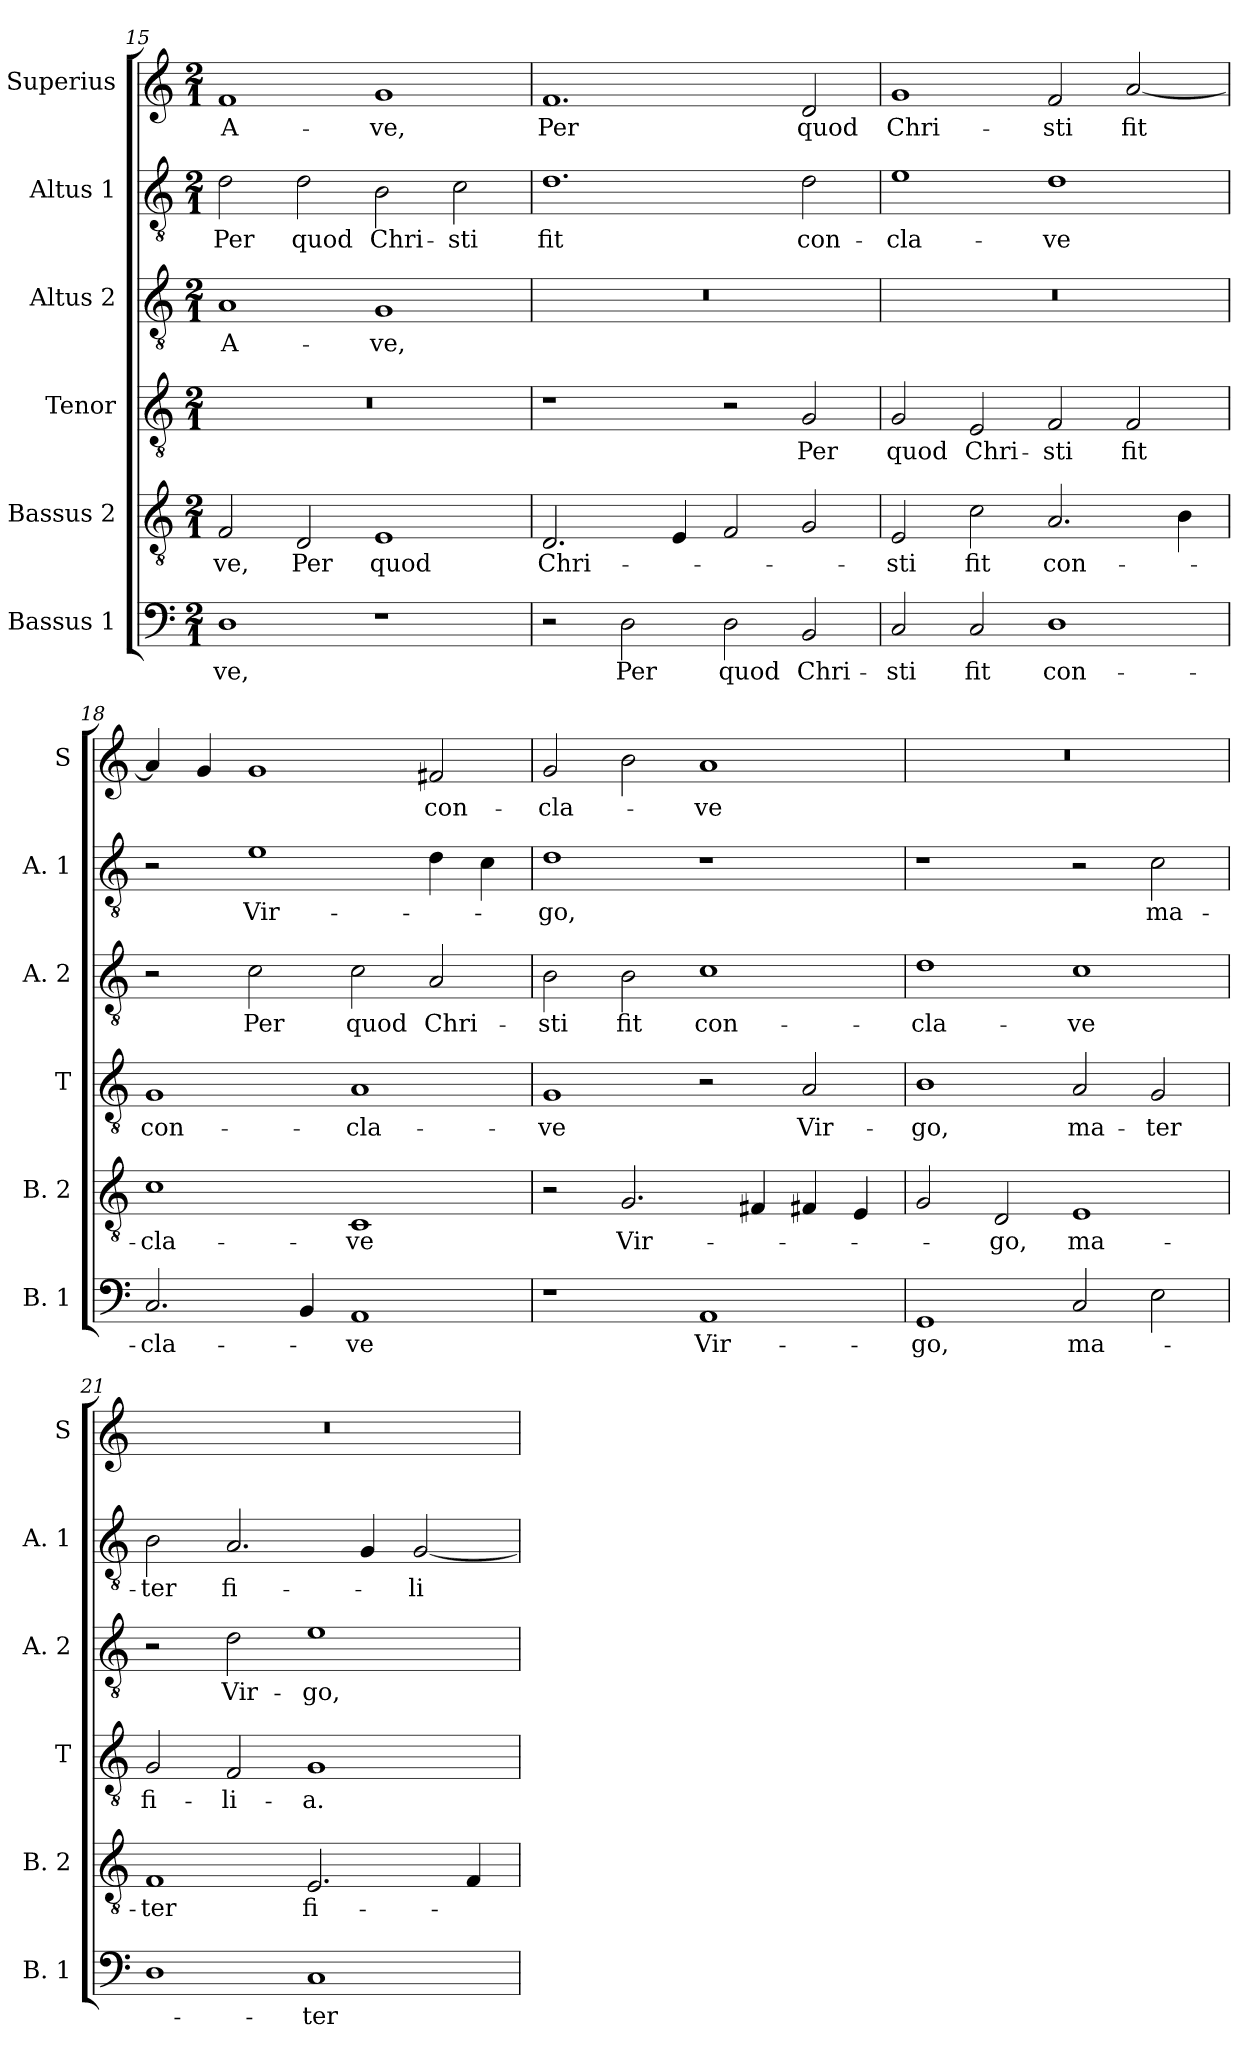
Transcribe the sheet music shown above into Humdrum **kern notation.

**kern	**text	**kern	**text	**kern	**text	**kern	**text	**kern	**text	**kern	**text
*part6	*part6	*part5	*part5	*part4	*part4	*part3	*part3	*part2	*part2	*part1	*part1
*staff6	*staff6	*staff5	*staff5	*staff4	*staff4	*staff3	*staff3	*staff2	*staff2	*staff1	*staff1
*I"Bassus 1	*	*I"Bassus 2	*	*I"Tenor	*	*I"Altus 2	*	*I"Altus 1	*	*I"Superius	*
*I'B. 1	*	*I'B. 2	*	*I'T	*	*I'A. 2	*	*I'A. 1	*	*I'S	*
*clefF4	*	*clefGv2	*	*clefGv2	*	*clefGv2	*	*clefGv2	*	*clefG2	*
*k[]	*	*k[]	*	*k[]	*	*k[]	*	*k[]	*	*k[]	*
*C:	*	*C:	*	*C:	*	*C:	*	*C:	*	*C:	*
*M2/1	*	*M2/1	*	*M2/1	*	*M2/1	*	*M2/1	*	*M2/1	*
=15	=15	=15	=15	=15	=15	=15	=15	=15	=15	=15	=15
1D	-ve,	2F	-ve,	0r	.	1A	A-	2d	Per	1f	A-
.	.	2D	Per	.	.	.	.	2d	quod	.	.
1r	.	1E	quod	.	.	1G	-ve,	2B	Chri-	1g	-ve,
.	.	.	.	.	.	.	.	2c	-sti	.	.
=16	=16	=16	=16	=16	=16	=16	=16	=16	=16	=16	=16
2r	.	2.D	Chri-	1r	.	0r	.	1.d	fit	1.f	Per
2D	Per	.	.	.	.	.	.	.	.	.	.
.	.	4E	.	.	.	.	.	.	.	.	.
2D	quod	2F	.	2r	.	.	.	.	.	.	.
2BB	Chri-	2G	.	2G	Per	.	.	2d	con-	2d	quod
=17	=17	=17	=17	=17	=17	=17	=17	=17	=17	=17	=17
2C	-sti	2E	-sti	2G	quod	0r	.	1e	-cla-	1g	Chri-
2C	fit	2c	fit	2E	Chri-	.	.	.	.	.	.
1D	con-	2.A	con-	2F	-sti	.	.	1d	-ve	2f	-sti
.	.	.	.	2F	fit	.	.	.	.	[2a	fit
.	.	4B	.	.	.	.	.	.	.	.	.
=18	=18	=18	=18	=18	=18	=18	=18	=18	=18	=18	=18
2.C	-cla-	1c	-cla-	1G	con-	2r	.	2r	.	4a]	.
.	.	.	.	.	.	.	.	.	.	4g	.
.	.	.	.	.	.	2c	Per	1e	Vir-	1g	.
4BB	.	.	.	.	.	.	.	.	.	.	.
1AA	-ve	1C	-ve	1A	-cla-	2c	quod	.	.	.	.
.	.	.	.	.	.	2A	Chri-	4d	.	2f#X	con-
.	.	.	.	.	.	.	.	4c	.	.	.
=19	=19	=19	=19	=19	=19	=19	=19	=19	=19	=19	=19
1r	.	2r	.	1G	-ve	2B	-sti	1d	-go,	2g	-cla-
.	.	2.G	Vir-	.	.	2B	fit	.	.	2b	.
1AA	Vir-	.	.	2r	.	1c	con-	1r	.	1a	-ve
.	.	4F#X	.	.	.	.	.	.	.	.	.
.	.	4F#X	.	2A	Vir-	.	.	.	.	.	.
.	.	4E	.	.	.	.	.	.	.	.	.
=20	=20	=20	=20	=20	=20	=20	=20	=20	=20	=20	=20
1GG	-go,	2G	.	1B	-go,	1d	-cla-	1r	.	0r	.
.	.	2D	-go,	.	.	.	.	.	.	.	.
2C	ma-	1E	ma-	2A	ma-	1c	-ve	2r	.	.	.
2E	.	.	.	2G	-ter	.	.	2c	ma-	.	.
=21	=21	=21	=21	=21	=21	=21	=21	=21	=21	=21	=21
1D	.	1F	-ter	2G	fi-	2r	.	2B	-ter	0r	.
.	.	.	.	2F	-li-	2d	Vir-	2.A	fi-	.	.
1C	-ter	2.E	fi-	1G	-a.	1e	-go,	.	.	.	.
.	.	.	.	.	.	.	.	4G	.	.	.
.	.	.	.	.	.	.	.	[2G	-li-	.	.
.	.	4F	.	.	.	.	.	.	.	.	.
=	=	=	=	=	=	=	=	=	=	=	=
*-	*-	*-	*-	*-	*-	*-	*-	*-	*-	*-	*-
